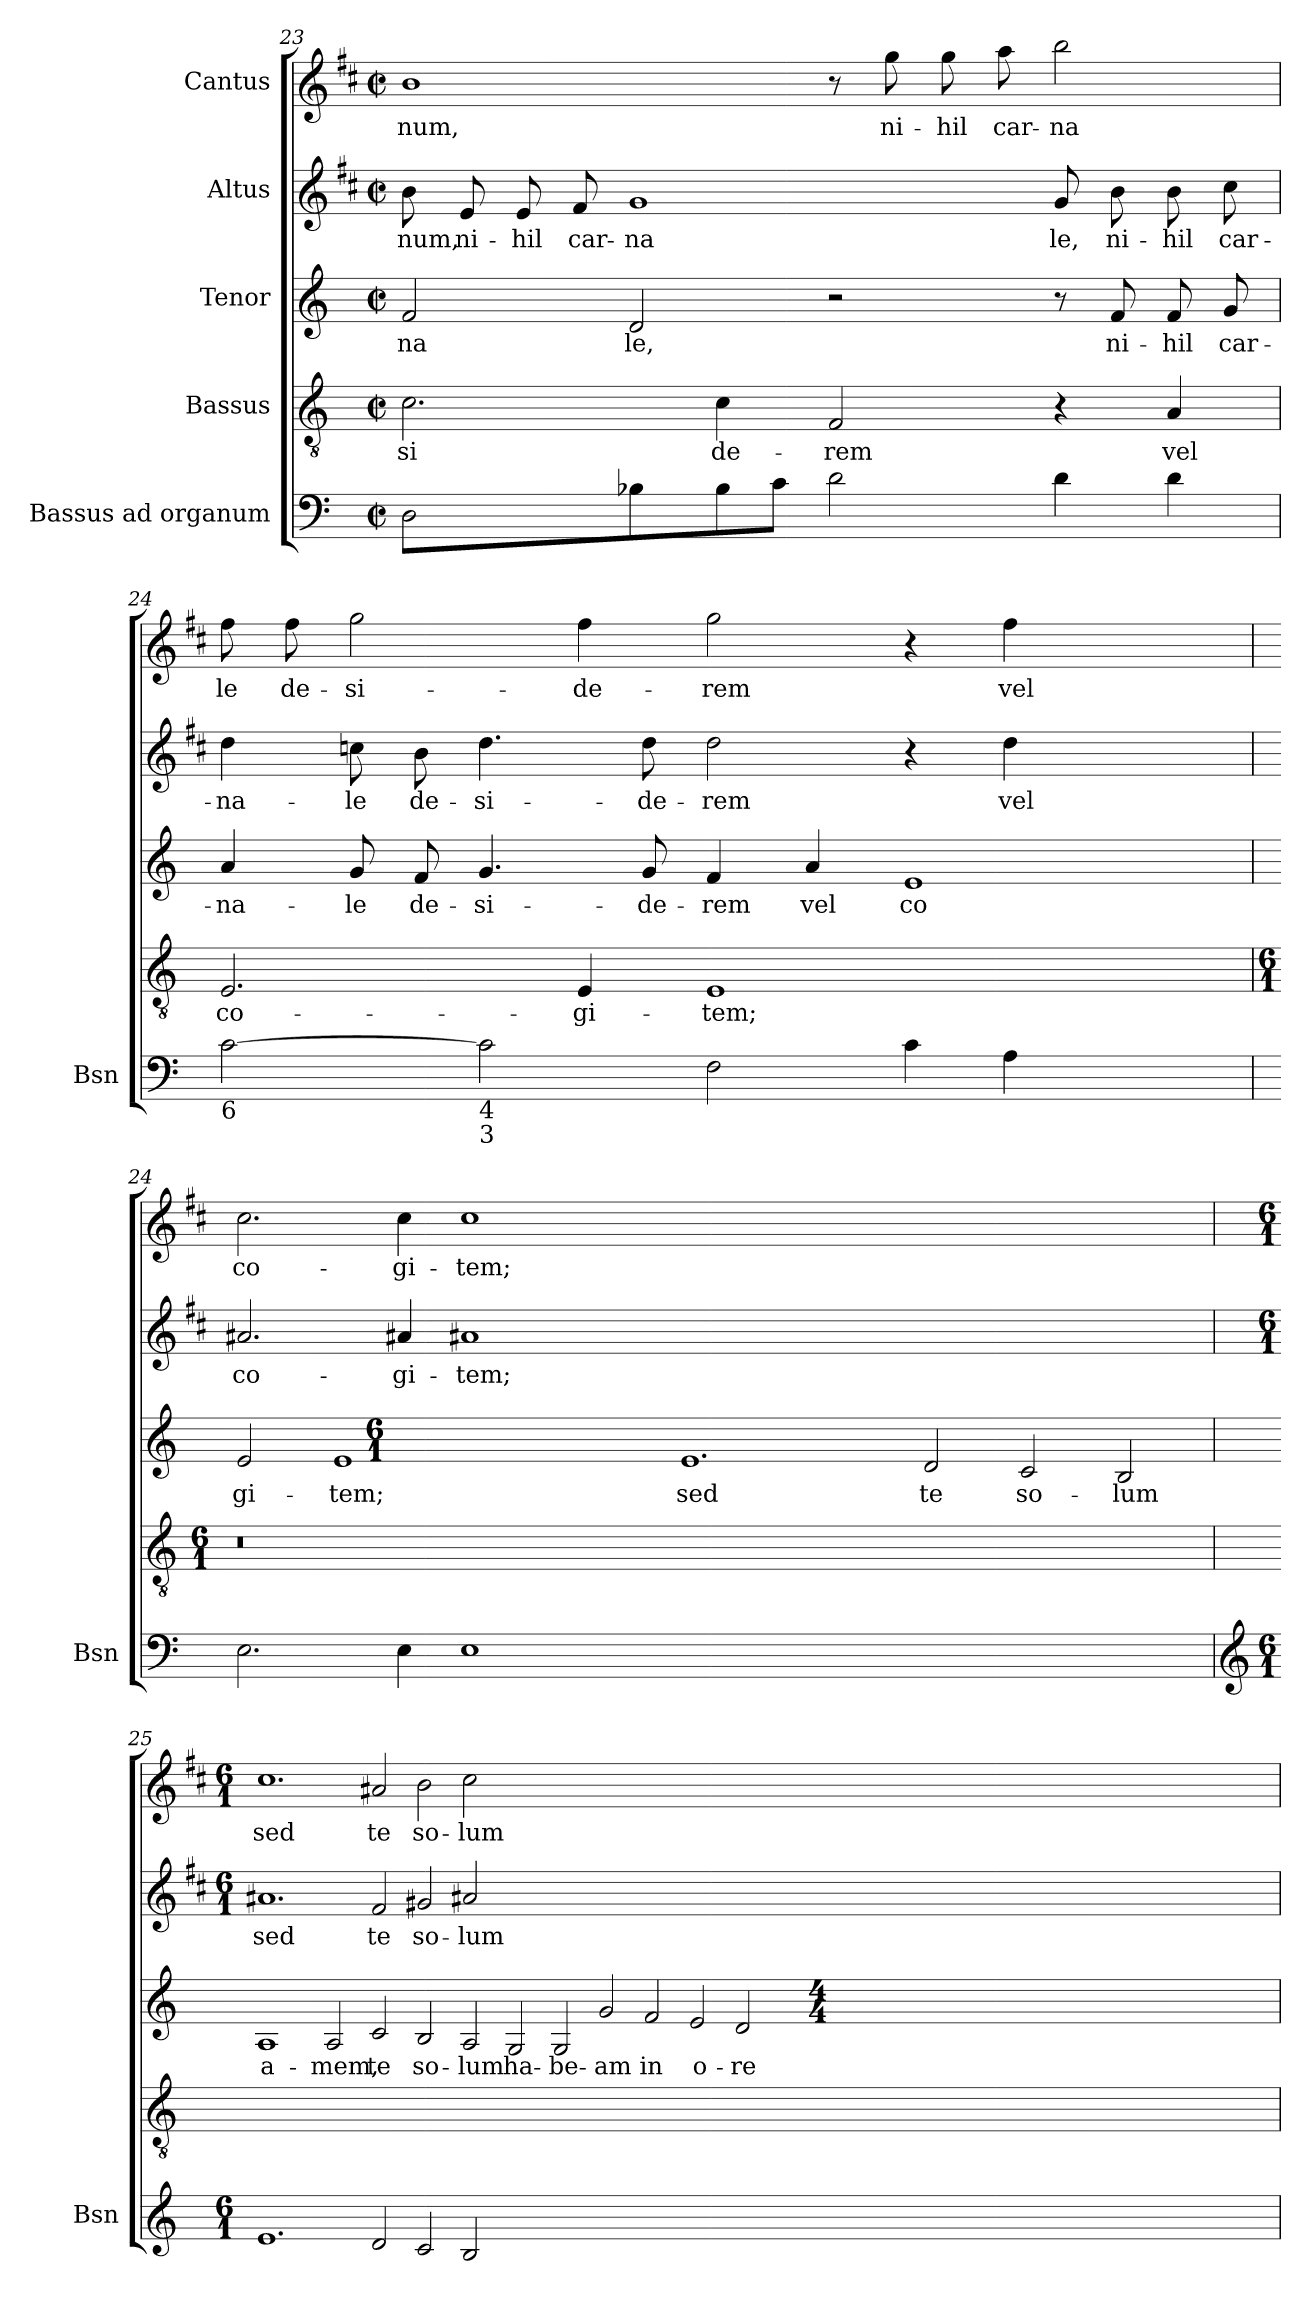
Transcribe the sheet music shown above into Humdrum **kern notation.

**kern	**kern	**text	**kern	**text	**kern	**text	**kern	**text
*part5	*part4	*part4	*part3	*part3	*part2	*part2	*part1	*part1
*staff5	*staff4	*staff4	*staff3	*staff3	*staff2	*staff2	*staff1	*staff1
*I"Bassus ad organum	*I"Bassus	*	*I"Tenor	*	*I"Altus	*	*I"Cantus	*
*I'Bsn	*	*	*	*	*	*	*	*
!!LO:LB:g=z
*clefF4	*clefGv2	*	*clefG2	*	*clefG2	*	*clefG2	*
*	*	*	*	*	*ITrd1c2	*	*ITrd1c2	*
*k[]	*k[]	*	*k[]	*	*k[]	*	*k[]	*
*C:	*C:	*	*C:	*	*C:	*	*C:	*
*M4/2	*M4/2	*	*M4/2	*	*M4/2	*	*M4/2	*
*met(c|)	*met(c|)	*	*met(c|)	*	*met(c|)	*	*met(c|)	*
=23	=23	=23	=23	=23	=23	=23	=23	=23
!	!	!LO:LY:b	!	!LO:LY:b	!	!LO:LY:b	!	!LO:LY:b
2D	2.c	-si	2f	-na	8a	num,	1a	num,
!	!	!	!	!	!	!LO:LY:b	!	!
.	.	.	.	.	8d	ni-	.	.
!	!	!	!	!	!	!LO:LY:b	!	!
.	.	.	.	.	8d	-hil	.	.
!	!	!	!	!	!	!LO:LY:b	!	!
.	.	.	.	.	8e	car-	.	.
!	!	!	!	!LO:LY:b	!	!LO:LY:b	!	!
4B-X	.	.	2d	le,	1f	-na	.	.
!	!	!LO:LY:b	!	!	!	!	!	!
8B-	4c	de-	.	.	.	.	.	.
8cJ	.	.	.	.	.	.	.	.
!	!	!LO:LY:b	!	!	!	!	!	!
2d	2F	-rem	2r	.	.	.	8r	.
!	!	!	!	!	!	!	!	!LO:LY:b
.	.	.	.	.	.	.	8ff	ni-
!	!	!	!	!	!	!	!	!LO:LY:b
.	.	.	.	.	.	.	8ff	-hil
!	!	!	!	!	!	!	!	!LO:LY:b
.	.	.	.	.	.	.	8gg	car-
!	!	!	!	!	!	!LO:LY:b	!	!LO:LY:b
4d	4r	.	8r	.	8f	le,	2aa	-na
!	!	!	!	!LO:LY:b	!	!LO:LY:b	!	!
.	.	.	8f	ni-	8a	ni-	.	.
!	!	!LO:LY:b	!	!LO:LY:b	!	!LO:LY:b	!	!
4d	4A	vel	8f	-hil	8a	-hil	.	.
!	!	!	!	!LO:LY:b	!	!LO:LY:b	!	!
.	.	.	8g	car-	8b	car-	.	.
!!LO:LB:g=z
=24	=24	=24	=24	=24	=24	=24	=24	=24
!LO:TX:b:t=6	!	!	!	!	!	!	!	!
!	!	!LO:LY:b	!	!LO:LY:b	!	!LO:LY:b	!	!LO:LY:b
[2c	2.E	co-	4a	-na-	4cc	-na-	8ee	le
!	!	!	!	!	!	!	!	!LO:LY:b
.	.	.	.	.	.	.	8ee	de-
!	!	!	!	!LO:LY:b	!	!LO:LY:b	!	!LO:LY:b
.	.	.	8g	-le	8b-X	-le	2ff	-si-
!	!	!	!	!LO:LY:b	!	!LO:LY:b	!	!
.	.	.	8f	de-	8a	de-	.	.
!LO:TX:b:t=4	!	!	!	!	!	!	!	!
!LO:TX:b:t=3	!	!	!	!	!	!	!	!
!	!	!	!	!LO:LY:b	!	!LO:LY:b	!	!
2c]	.	.	4.g	-si-	4.cc	-si-	.	.
!	!	!LO:LY:b	!	!	!	!	!	!LO:LY:b
.	4E	-gi-	.	.	.	.	4ee	-de-
!	!	!	!	!LO:LY:b	!	!LO:LY:b	!	!
.	.	.	8g	-de-	8cc	-de-	.	.
!	!	!LO:LY:b	!	!LO:LY:b	!	!LO:LY:b	!	!LO:LY:b
2F	1E	-tem;	4f	-rem	2cc	-rem	2ff	-rem
!	!	!	!	!LO:LY:b	!	!	!	!
.	.	.	4a	vel	.	.	.	.
!	!	!	!	!LO:LY:b	!	!	!	!
4c	.	.	1e	co	4r	.	4r	.
!	!	!	!	!	!	!LO:LY:b	!	!LO:LY:b
4A	.	.	.	.	4cc	vel	4ee	vel
2ryy	2ryy	.	.	.	2ryy	.	2ryy	.
=24A	=24A	=24A	=24A	=24A	=24A	=24A	=24A	=24A
*	*M6/1	*	*	*	*	*	*	*
!	!	!	!	!LO:LY:b	!	!LO:LY:b	!	!LO:LY:b
2.E	0.r	.	2e	gi-	2.g#X	co-	2.b	co-
!	!	!	!	!LO:LY:b	!	!	!	!
.	.	.	1e	-tem;	.	.	.	.
!	!	!	!	!	!	!LO:LY:b	!	!LO:LY:b
4E	.	.	.	.	4g#X	-gi-	4b	-gi-
!	!	!	!	!	!	!LO:LY:b	!	!LO:LY:b
1E	.	.	.	.	1g#X	-tem;	1b	-tem;
*	*	*	*M6/1	*	*	*	*	*
!	!	!	!	!LO:LY:b	!	!	!	!
.	.	.	1.e	sed	.	.	.	.
0ryy	.	.	.	.	0ryy	.	0ryy	.
!	!	!	!	!LO:LY:b	!	!	!	!
.	1.ryy	.	2d	te	.	.	.	.
!	!	!	!	!LO:LY:b	!	!	!	!
.	.	.	2c	so-	.	.	.	.
!	!	!	!	!LO:LY:b	!	!	!	!
2ryy	.	.	2B	-lum	2ryy	.	2ryy	.
=25A	=25A	=25A	=25A	=25A	=25A	=25A	=25A	=25A
*clefG2	*	*	*	*	*	*	*	*
*M6/1	*	*	*	*	*M6/1	*	*M6/1	*
!	!	!	!	!LO:LY:b	!	!LO:LY:b	!	!LO:LY:b
1.e	00.ryy	.	1A	a-	1.g#X	sed	1.b	sed
!	!	!	!	!LO:LY:b	!	!	!	!
.	.	.	2A	-mem,	.	.	.	.
!	!	!	!	!LO:LY:b	!	!LO:LY:b	!	!LO:LY:b
2d	.	.	2c	te	2e	te	2g#X	te
!	!	!	!	!LO:LY:b	!	!LO:LY:b	!	!LO:LY:b
2c	.	.	2B	so-	2f#X	so-	2a	so-
!	!	!	!	!LO:LY:b	!	!LO:LY:b	!	!LO:LY:b
2B	.	.	2A	-lum	2g#X	-lum	2b	-lum
!	!	!	!	!LO:LY:b	!	!	!	!
0.ryy	.	.	2G	ha-	0.ryy	.	0.ryy	.
!	!	!	!	!LO:LY:b	!	!	!	!
.	.	.	2G	-be-	.	.	.	.
!	!	!	!	!LO:LY:b	!	!	!	!
.	.	.	2g	-am	.	.	.	.
!	!	!	!	!LO:LY:b	!	!	!	!
.	.	.	2f	in	.	.	.	.
!	!	!	!	!LO:LY:b	!	!	!	!
.	.	.	2e	o-	.	.	.	.
!	!	!	!	!LO:LY:b	!	!	!	!
.	.	.	2d	-re	.	.	.	.
*	*M4/4	*	*M4/4	*	*	*	*	*
*	*met(c)	*	*met(c)	*	*	*	*	*
=	=	=	=	=	=	=	=	=
*-	*-	*-	*-	*-	*-	*-	*-	*-
